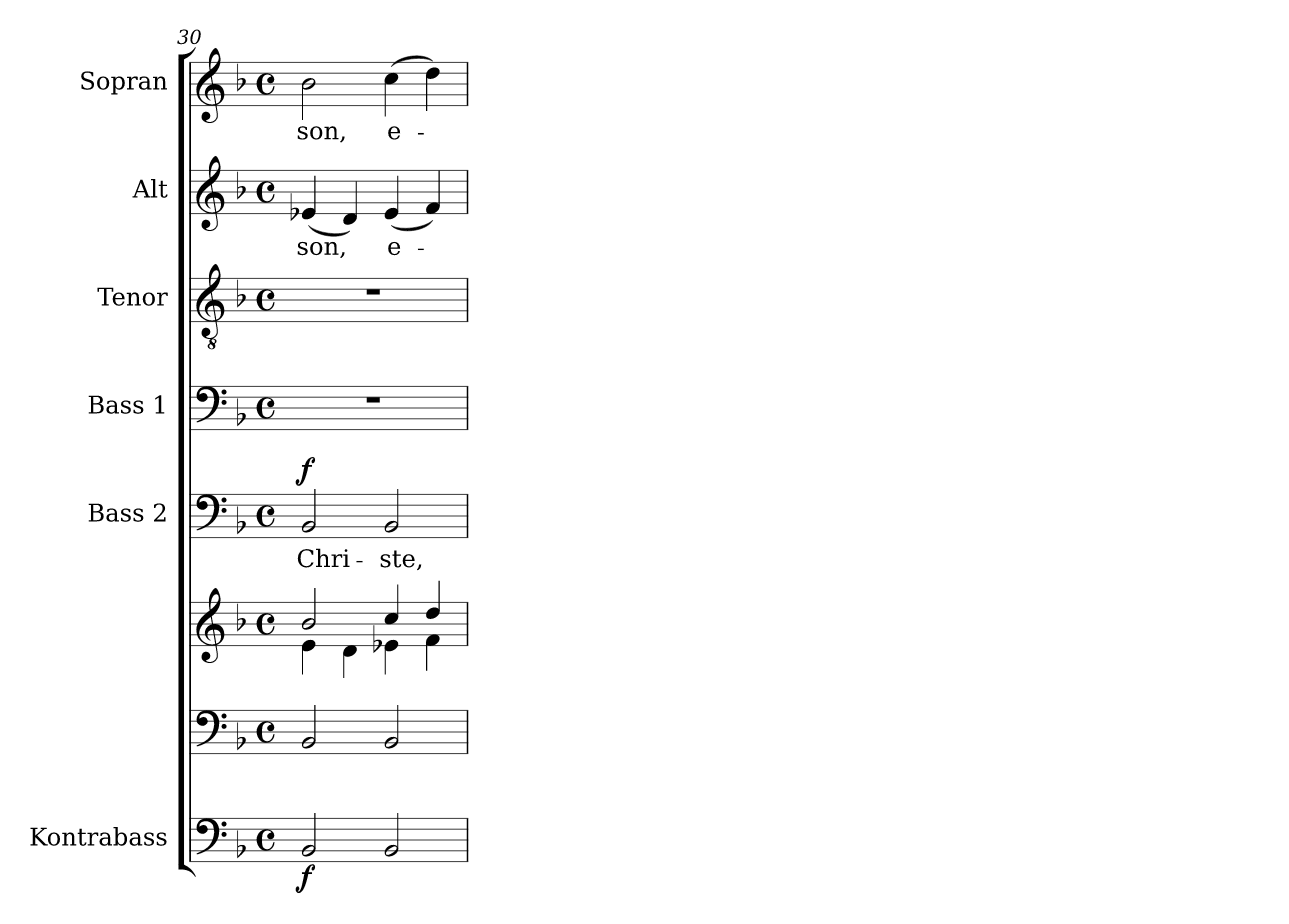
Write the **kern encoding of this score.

**kern	**dynam	**kern	**kern	**kern	**text	**dynam	**kern	**kern	**kern	**text	**kern	**text
*part7	*part7	*part6	*part6	*part5	*part5	*part5	*part4	*part3	*part2	*part2	*part1	*part1
*staff8	*staff8	*staff7	*staff6	*staff5	*staff5	*staff5	*staff4	*staff3	*staff2	*staff2	*staff1	*staff1
*I"Kontrabass	*	*	*	*I"Bass 2	*	*	*I"Bass 1	*I"Tenor	*I"Alt	*	*I"Sopran	*
*I'Kb.	*	*	*	*I'B. 2	*	*	*I'B. 1	*I'T.	*I'A.	*	*I'S.	*
*clefF4	*	*clefF4	*clefG2	*clefF4	*	*	*clefF4	*clefGv2	*clefG2	*	*clefG2	*
*ITrd7c12	*	*	*	*	*	*	*	*	*	*	*	*
*k[b-]	*	*k[b-]	*k[b-]	*k[b-]	*	*	*k[b-]	*k[b-]	*k[b-]	*	*k[b-]	*
*F:	*	*F:	*F:	*F:	*	*	*F:	*F:	*F:	*	*F:	*
*M4/4	*	*M4/4	*M4/4	*M4/4	*	*	*M4/4	*M4/4	*M4/4	*	*M4/4	*
*met(c)	*	*met(c)	*met(c)	*met(c)	*	*	*met(c)	*met(c)	*met(c)	*	*met(c)	*
=30	=30	=30	=30	=30	=30	=30	=30	=30	=30	=30	=30	=30
*	*	*	*^	*	*	*	*	*	*	*	*	*
!	!LO:DY:b	!	!	!	!	!LO:LY:b	!LO:DY:a	!	!	!	!LO:LY:b	!	!LO:LY:b
2BBB-/	f	2BB-/	2b-/	4e\	2BB-/	Chri-	f	1r	1r	(<4e-X/	-son,	2b-\	-son,
.	.	.	.	4d\	.	.	.	.	.	4d/)	.	.	.
!	!	!	!	!	!	!LO:LY:b	!	!	!	!	!LO:LY:b	!	!LO:LY:b
2BBB-/	.	2BB-/	4cc/	4e-X\	2BB-/	-ste,	.	.	.	(<4e-/	e-	(>4cc\	e-
.	.	.	4dd/	4f\	.	.	.	.	.	4f/)	.	4dd\)	.
*	*	*	*v	*v	*	*	*	*	*	*	*	*	*
=	=	=	=	=	=	=	=	=	=	=	=	=
*-	*-	*-	*-	*-	*-	*-	*-	*-	*-	*-	*-	*-
